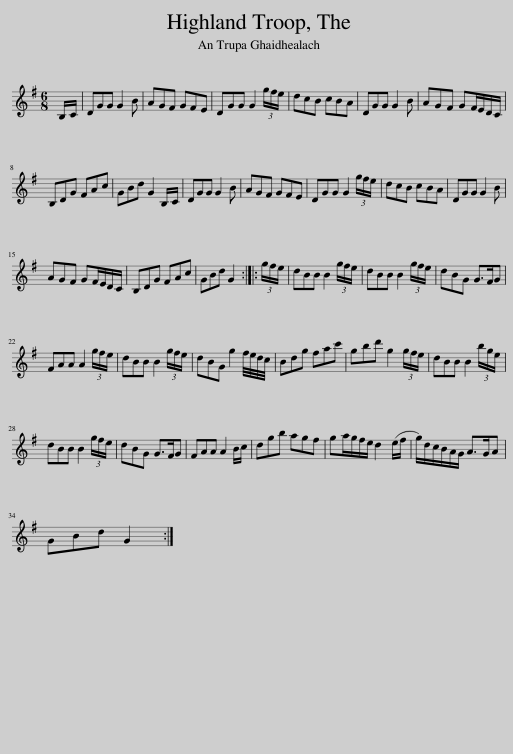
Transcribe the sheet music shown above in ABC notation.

X:1
L:1/8
M:6/8
I:linebreak $
K:G
V:1 treble
V:1
 B,/C/ | DGG G2 B | AGF GFE | DGG G2 (3g/f/e/ | dcB cBA | %5
 DGG G2 B | AGF GF/E/D/C/ |$ B,DG FAc | GBd G2 B,/C/ | DGG G2 B | %10
 AGF GFE | DGG G2 (3g/f/e/ | dcB cBA | DGG G2 B |$ AGF GF/E/D/C/ | %15
 B,DG FAc | GBd G2 :: (3g/f/e/ | dBB B2 (3g/f/e/ | dBB B2 (3g/f/e/ | %20
 dBG G>FG |$ FAA A2 (3g/f/e/ | dBB B2 (3g/f/e/ | dBG g2 f/4e/4d/4c/4 | Bdg fac' | %25
 gbd' g2 (3g/f/e/ | dBB B2 (3b/g/e/ |$ dBB B2 (3g/f/e/ | dBG G>FG | FAA A2 B/c/ | %30
 dgb agf | ga/g/f/e/ d2 (e/f/ | g/)d/c/B/A/G/ A>GA |$ GBd G2 :| %34
